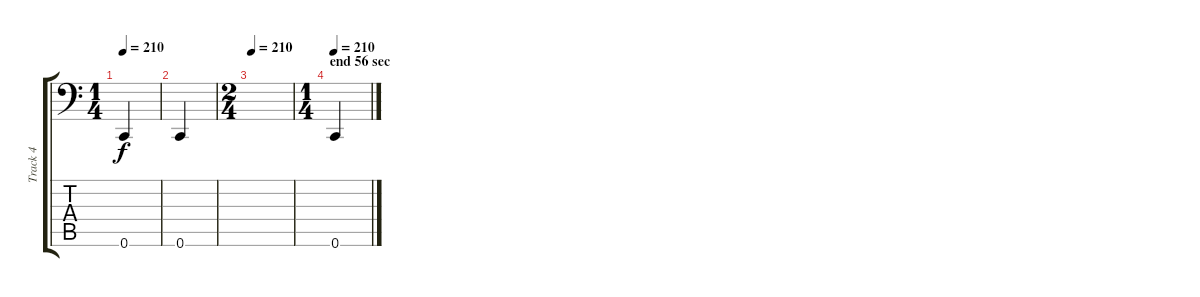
\track ("Track 4" "Track 4") {instrument electricbassfinger}
\staff {score tabs}
\tuning (C3 G2 Eb2 Bb1 F1 C1) {hide}
\ts (1 4)
\tempo 210
\clef f4
\ks c
0.6.4{dy f} |
0.6.4 |
\ts (2 4)
\tempo 210
|
\ts (1 4)
\section ("" "end 56 sec")
\tempo 210
0.6.4
